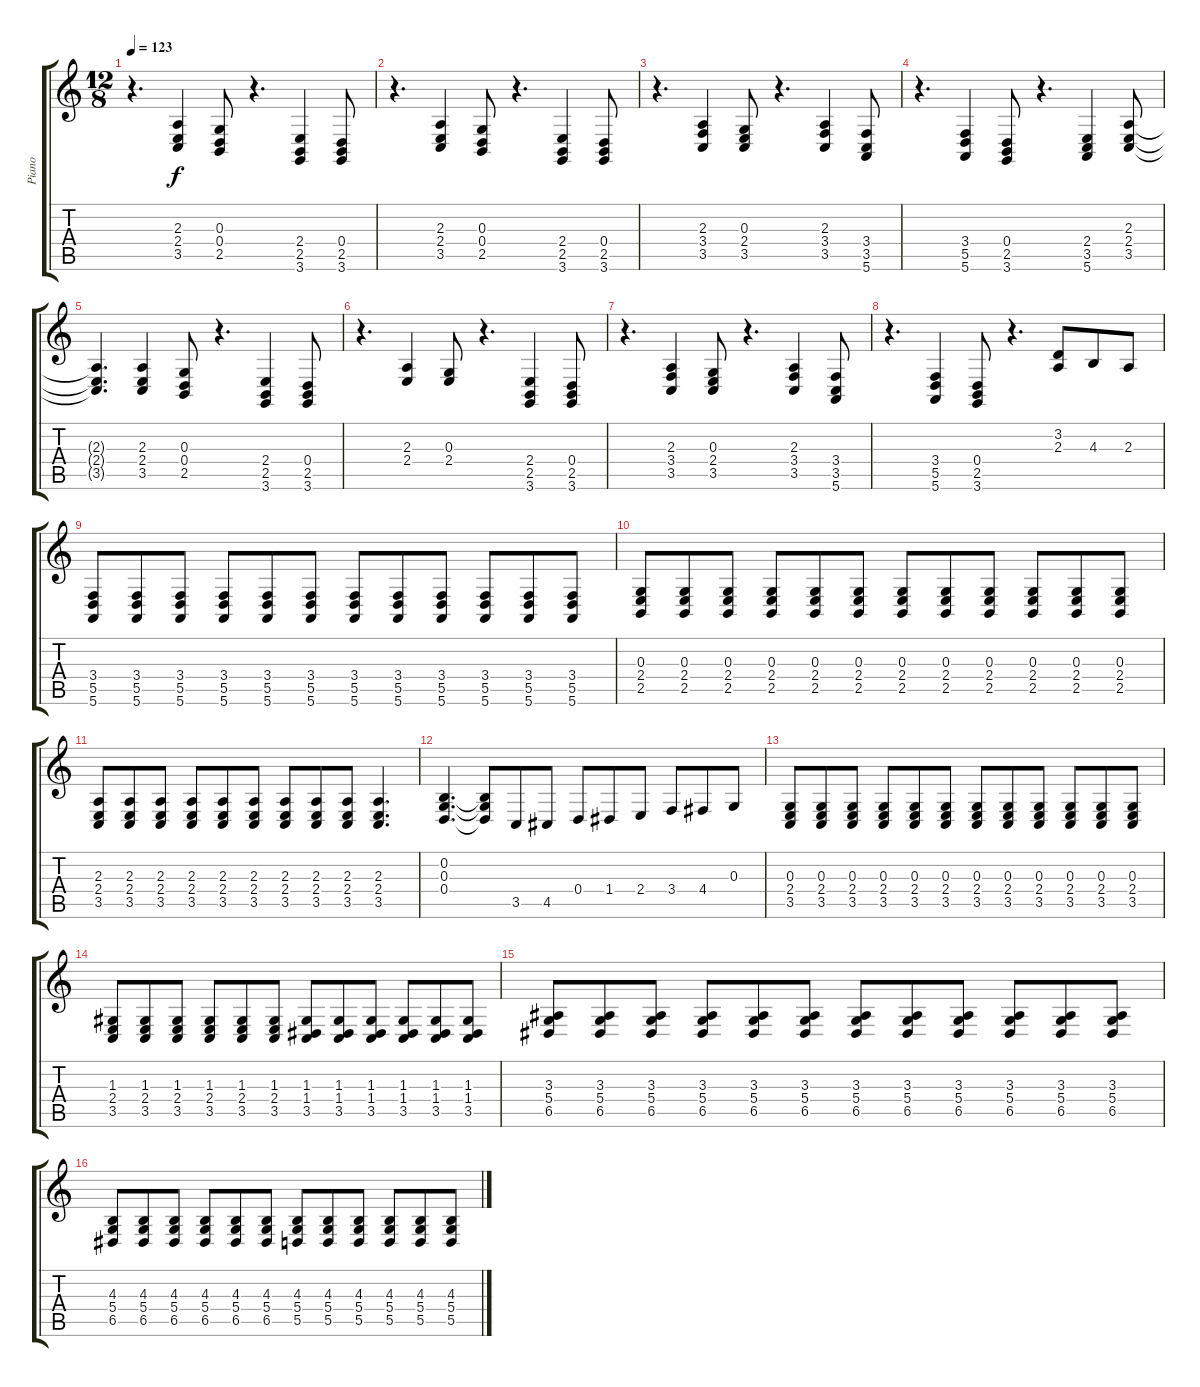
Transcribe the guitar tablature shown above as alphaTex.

\track ("Piano" "Piano") {instrument acousticgrandpiano}
\staff {score tabs}
\tuning (E4 B3 G3 D3 A2 E2) {hide}
\ts (12 8)
\tempo 123
\clef g2
\ks c
r.4{d dy f} (2.3 2.4 3.5).4 (0.3 0.4 2.5).8 r.4{d} (2.4 2.5 3.6).4 (0.4 2.5 3.6).8 |
r.4{d} (2.3 2.4 3.5).4 (0.3 0.4 2.5).8 r.4{d} (2.4 2.5 3.6).4 (0.4 2.5 3.6).8 |
r.4{d} (2.3 3.4 3.5).4 (0.3 2.4 3.5).8 r.4{d} (2.3 3.4 3.5).4 (3.4 3.5 5.6).8 |
r.4{d} (3.4 5.5 5.6).4 (0.4 2.5 3.6).8 r.4{d} (2.4 3.5 5.6).4 (2.3 2.4 3.5).8 |
(2.3{t} 2.4{t} 3.5{t}).4{d} (2.3 2.4 3.5).4 (0.3 0.4 2.5).8 r.4{d} (2.4 2.5 3.6).4 (0.4 2.5 3.6).8 |
r.4{d} (2.3 2.4).4 (0.3 2.4).8 r.4{d} (2.4 2.5 3.6).4 (0.4 2.5 3.6).8 |
r.4{d} (2.3 3.4 3.5).4 (0.3 2.4 3.5).8 r.4{d} (2.3 3.4 3.5).4 (3.4 3.5 5.6).8 |
r.4{d} (3.4 5.5 5.6).4 (0.4 2.5 3.6).8 r.4{d} (3.2 2.3).8 4.3.8 2.3.8 |
(3.4 5.5 5.6).8 (3.4 5.5 5.6).8 (3.4 5.5 5.6).8 (3.4 5.5 5.6).8 (3.4 5.5 5.6).8 (3.4 5.5 5.6).8 (3.4 5.5 5.6).8 (3.4 5.5 5.6).8 (3.4 5.5 5.6).8 (3.4 5.5 5.6).8 (3.4 5.5 5.6).8 (3.4 5.5 5.6).8 |
(0.3 2.4 2.5).8 (0.3 2.4 2.5).8 (0.3 2.4 2.5).8 (0.3 2.4 2.5).8 (0.3 2.4 2.5).8 (0.3 2.4 2.5).8 (0.3 2.4 2.5).8 (0.3 2.4 2.5).8 (0.3 2.4 2.5).8 (0.3 2.4 2.5).8 (0.3 2.4 2.5).8 (0.3 2.4 2.5).8 |
(2.3 2.4 3.5).8 (2.3 2.4 3.5).8 (2.3 2.4 3.5).8 (2.3 2.4 3.5).8 (2.3 2.4 3.5).8 (2.3 2.4 3.5).8 (2.3 2.4 3.5).8 (2.3 2.4 3.5).8 (2.3 2.4 3.5).8 (2.3 2.4 3.5).4{d} |
(0.2 0.3 0.4).4{d} (0.2{t} 0.3{t} 0.4{t}).8 3.5.8 4.5.8 0.4.8 1.4.8 2.4.8 3.4.8 4.4.8 0.3.8 |
(0.3 2.4 3.5).8 (0.3 2.4 3.5).8 (0.3 2.4 3.5).8 (0.3 2.4 3.5).8 (0.3 2.4 3.5).8 (0.3 2.4 3.5).8 (0.3 2.4 3.5).8 (0.3 2.4 3.5).8 (0.3 2.4 3.5).8 (0.3 2.4 3.5).8 (0.3 2.4 3.5).8 (0.3 2.4 3.5).8 |
(1.3 2.4 3.5).8 (1.3 2.4 3.5).8 (1.3 2.4 3.5).8 (1.3 2.4 3.5).8 (1.3 2.4 3.5).8 (1.3 2.4 3.5).8 (1.3 1.4 3.5).8 (1.3 1.4 3.5).8 (1.3 1.4 3.5).8 (1.3 1.4 3.5).8 (1.3 1.4 3.5).8 (1.3 1.4 3.5).8 |
(3.3 5.4 6.5).8 (3.3 5.4 6.5).8 (3.3 5.4 6.5).8 (3.3 5.4 6.5).8 (3.3 5.4 6.5).8 (3.3 5.4 6.5).8 (3.3 5.4 6.5).8 (3.3 5.4 6.5).8 (3.3 5.4 6.5).8 (3.3 5.4 6.5).8 (3.3 5.4 6.5).8 (3.3 5.4 6.5).8 |
(4.3 5.4 6.5).8 (4.3 5.4 6.5).8 (4.3 5.4 6.5).8 (4.3 5.4 6.5).8 (4.3 5.4 6.5).8 (4.3 5.4 6.5).8 (4.3 5.4 5.5).8 (4.3 5.4 5.5).8 (4.3 5.4 5.5).8 (4.3 5.4 5.5).8 (4.3 5.4 5.5).8 (4.3 5.4 5.5).8
